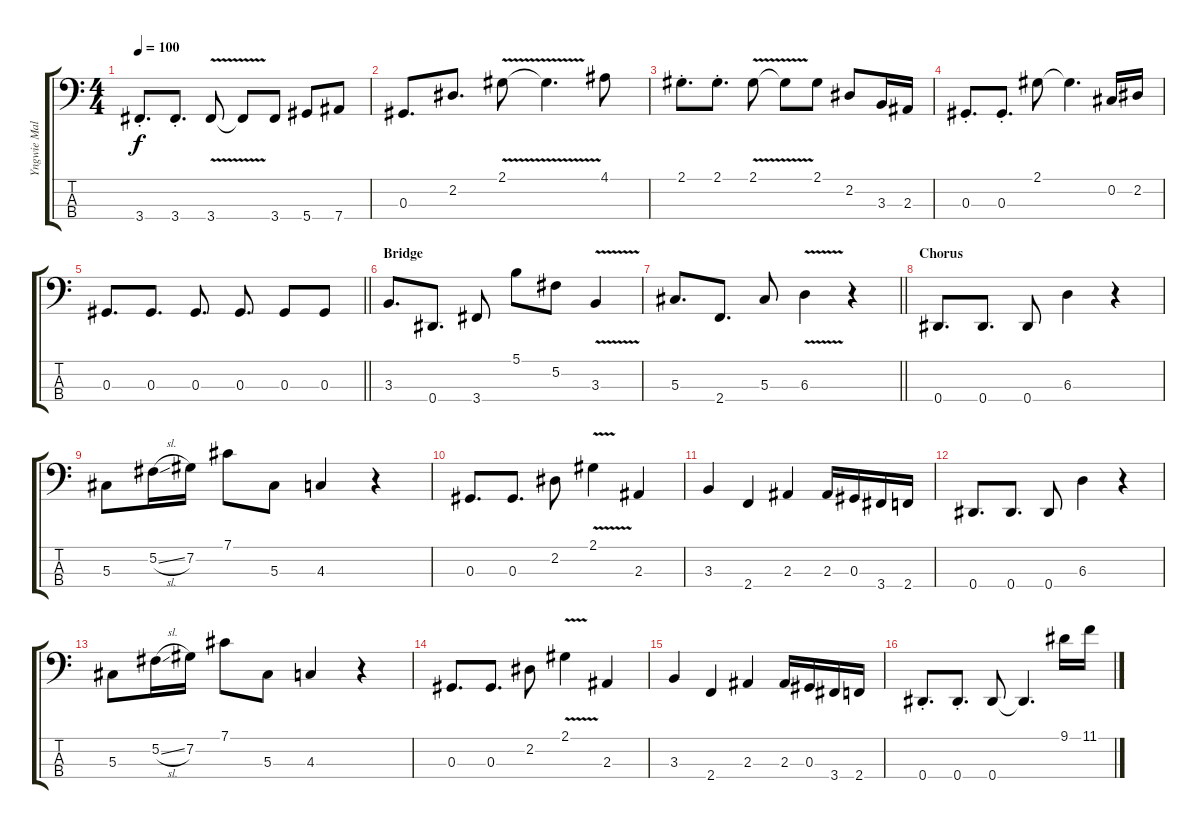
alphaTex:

\track ("Yngwie Malmsteen" "Yngwie Mal") {instrument electricbassfinger}
\staff {score tabs}
\tuning (Gb2 Db2 Ab1 Eb1) {hide}
\ts (4 4)
\tempo 100
\clef f4
\ks c
3.4{st}.8{d dy f} 3.4{st}.8{d} 3.4{v}.8 3.4{t}.8 3.4.8 5.4.8 7.4.8 |
0.3.8{d} 2.2.8{d} 2.1{v}.8 2.1{t}.4{d} 4.1.8 |
2.1{st}.8{d} 2.1{st}.8{d} 2.1{v}.8 2.1{t}.8 2.1.8 2.2.8 3.3.16 2.3.16 |
0.3{st}.8{d} 0.3{st}.8{d} 2.1.8 2.1{t}.4{d} 0.2.16 2.2.16 |
\barLineRight lightlight
0.3.8{d} 0.3.8{d} 0.3.8{d} 0.3.8{d} 0.3.8 0.3.8 |
\section ("" "Bridge")
3.3.8{d} 0.4.8{d} 3.4.8 5.1.8 5.2.8 3.3{v}.4 |
\barLineRight lightlight
5.3.8{d} 2.4.8{d} 5.3.8 6.3{v}.4 r.4 |
\section ("" "Chorus")
0.4.8{d} 0.4.8{d} 0.4.8 6.3.4 r.4 |
5.3.8 5.2{sl}.16 7.2.16 7.1.8 5.3.8 4.3.4 r.4 |
0.3.8{d} 0.3.8{d} 2.2.8 2.1{v}.4 2.3.4 |
3.3.4 2.4.4 2.3.4 2.3.16 0.3.16 3.4.16 2.4.16 |
0.4.8{d} 0.4.8{d} 0.4.8 6.3.4 r.4 |
5.3.8 5.2{sl}.16 7.2.16 7.1.8 5.3.8 4.3.4 r.4 |
0.3.8{d} 0.3.8{d} 2.2.8 2.1{v}.4 2.3.4 |
3.3.4 2.4.4 2.3.4 2.3.16 0.3.16 3.4.16 2.4.16 |
0.4{st}.8{d} 0.4{st}.8{d} 0.4.8 0.4{t}.4{d} 9.1.16 11.1.16
